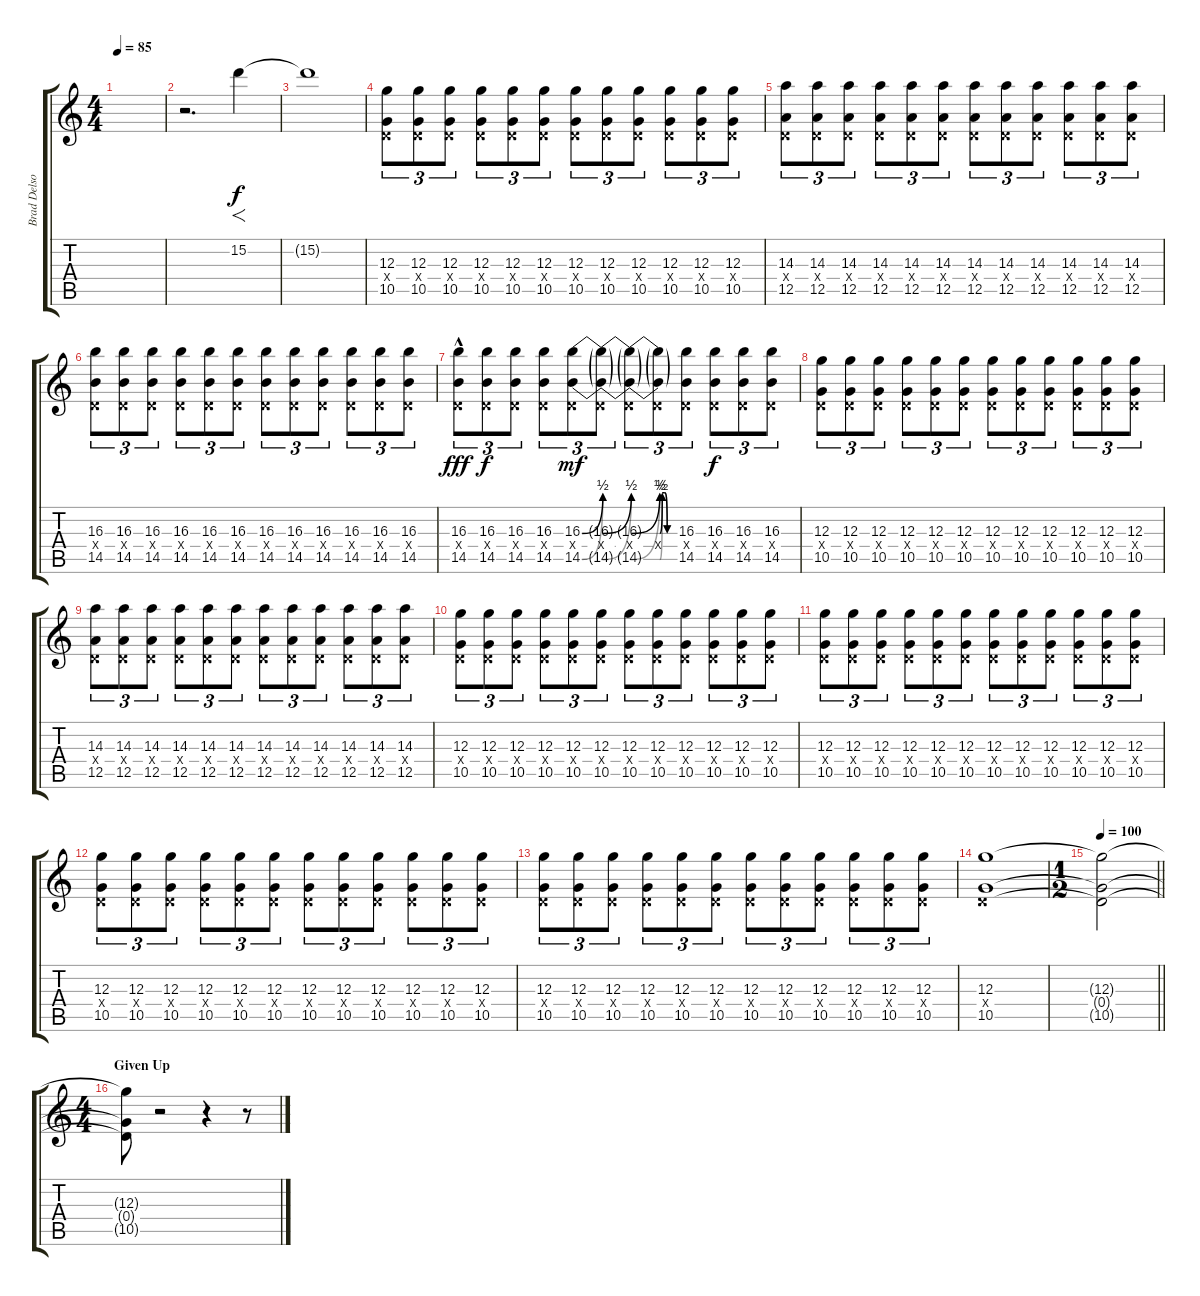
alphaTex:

\track ("Brad Delson [Gtr.2]" "Brad Delso") {instrument distortionguitar}
\staff {score tabs}
\tuning (E4 B3 G3 D3 A2 D2) {hide}
\ts (4 4)
\tempo 85
\clef g2
\ks c
|
r.2{d} 15.2.4{f} |
15.2{t}.1 |
(12.3 0.4{x} 10.5).8{tu (3 2)} (12.3 0.4{x} 10.5).8{tu (3 2)} (12.3 0.4{x} 10.5).8{tu (3 2)} (12.3 0.4{x} 10.5).8{tu (3 2)} (12.3 0.4{x} 10.5).8{tu (3 2)} (12.3 0.4{x} 10.5).8{tu (3 2)} (12.3 0.4{x} 10.5).8{tu (3 2)} (12.3 0.4{x} 10.5).8{tu (3 2)} (12.3 0.4{x} 10.5).8{tu (3 2)} (12.3 0.4{x} 10.5).8{tu (3 2)} (12.3 0.4{x} 10.5).8{tu (3 2)} (12.3 0.4{x} 10.5).8{tu (3 2)} |
(14.3 0.4{x} 12.5).8{tu (3 2)} (14.3 0.4{x} 12.5).8{tu (3 2)} (14.3 0.4{x} 12.5).8{tu (3 2)} (14.3 0.4{x} 12.5).8{tu (3 2)} (14.3 0.4{x} 12.5).8{tu (3 2)} (14.3 0.4{x} 12.5).8{tu (3 2)} (14.3 0.4{x} 12.5).8{tu (3 2)} (14.3 0.4{x} 12.5).8{tu (3 2)} (14.3 0.4{x} 12.5).8{tu (3 2)} (14.3 0.4{x} 12.5).8{tu (3 2)} (14.3 0.4{x} 12.5).8{tu (3 2)} (14.3 0.4{x} 12.5).8{tu (3 2)} |
(16.3 0.4{x} 14.5).8{tu (3 2)} (16.3 0.4{x} 14.5).8{tu (3 2)} (16.3 0.4{x} 14.5).8{tu (3 2)} (16.3 0.4{x} 14.5).8{tu (3 2)} (16.3 0.4{x} 14.5).8{tu (3 2)} (16.3 0.4{x} 14.5).8{tu (3 2)} (16.3 0.4{x} 14.5).8{tu (3 2)} (16.3 0.4{x} 14.5).8{tu (3 2)} (16.3 0.4{x} 14.5).8{tu (3 2)} (16.3 0.4{x} 14.5).8{tu (3 2)} (16.3 0.4{x} 14.5).8{tu (3 2)} (16.3 0.4{x} 14.5).8{tu (3 2)} |
(16.3{hac} 0.4{x} 14.5{hac}).8{tu (3 2) dy fff volume 16} (16.3 0.4{x} 14.5).8{tu (3 2) dy f} (16.3 0.4{x} 14.5).8{tu (3 2)} (16.3 0.4{x} 14.5).8{tu (3 2)} (16.3{be (bend 0 0 60 2)} 0.4{x} 14.5{be (bend 0 0 60 2)}).8{tu (3 2) dy mf} (16.3{be (bend 0 0 60 2) t} 0.4{x} 14.5{be (bend 0 0 60 2) t}).8{tu (3 2)} (16.3{be (bend 0 0 60 2) t} 0.4{x} 14.5{be (bend 0 0 60 2) t}).8{tu (3 2)} (16.3{be (custom 0 0 10 2 20 2 30 0 60 0) t} 0.4{x} 14.5{be (custom 0 0 10 2 20 2 30 0 60 0) t}).8{tu (3 2)} (16.3 0.4{x} 14.5).8{tu (3 2)} (16.3 0.4{x} 14.5).8{tu (3 2) dy f} (16.3 0.4{x} 14.5).8{tu (3 2)} (16.3 0.4{x} 14.5).8{tu (3 2)} |
(12.3 0.4{x} 10.5).8{tu (3 2) volume 13} (12.3 0.4{x} 10.5).8{tu (3 2)} (12.3 0.4{x} 10.5).8{tu (3 2)} (12.3 0.4{x} 10.5).8{tu (3 2)} (12.3 0.4{x} 10.5).8{tu (3 2)} (12.3 0.4{x} 10.5).8{tu (3 2)} (12.3 0.4{x} 10.5).8{tu (3 2)} (12.3 0.4{x} 10.5).8{tu (3 2)} (12.3 0.4{x} 10.5).8{tu (3 2)} (12.3 0.4{x} 10.5).8{tu (3 2)} (12.3 0.4{x} 10.5).8{tu (3 2)} (12.3 0.4{x} 10.5).8{tu (3 2)} |
(14.3 0.4{x} 12.5).8{tu (3 2)} (14.3 0.4{x} 12.5).8{tu (3 2)} (14.3 0.4{x} 12.5).8{tu (3 2)} (14.3 0.4{x} 12.5).8{tu (3 2)} (14.3 0.4{x} 12.5).8{tu (3 2)} (14.3 0.4{x} 12.5).8{tu (3 2)} (14.3 0.4{x} 12.5).8{tu (3 2)} (14.3 0.4{x} 12.5).8{tu (3 2)} (14.3 0.4{x} 12.5).8{tu (3 2)} (14.3 0.4{x} 12.5).8{tu (3 2)} (14.3 0.4{x} 12.5).8{tu (3 2)} (14.3 0.4{x} 12.5).8{tu (3 2)} |
(12.3 0.4{x} 10.5).8{tu (3 2)} (12.3 0.4{x} 10.5).8{tu (3 2)} (12.3 0.4{x} 10.5).8{tu (3 2)} (12.3 0.4{x} 10.5).8{tu (3 2)} (12.3 0.4{x} 10.5).8{tu (3 2)} (12.3 0.4{x} 10.5).8{tu (3 2)} (12.3 0.4{x} 10.5).8{tu (3 2)} (12.3 0.4{x} 10.5).8{tu (3 2)} (12.3 0.4{x} 10.5).8{tu (3 2)} (12.3 0.4{x} 10.5).8{tu (3 2)} (12.3 0.4{x} 10.5).8{tu (3 2)} (12.3 0.4{x} 10.5).8{tu (3 2)} |
(12.3 0.4{x} 10.5).8{tu (3 2)} (12.3 0.4{x} 10.5).8{tu (3 2)} (12.3 0.4{x} 10.5).8{tu (3 2)} (12.3 0.4{x} 10.5).8{tu (3 2)} (12.3 0.4{x} 10.5).8{tu (3 2)} (12.3 0.4{x} 10.5).8{tu (3 2)} (12.3 0.4{x} 10.5).8{tu (3 2)} (12.3 0.4{x} 10.5).8{tu (3 2)} (12.3 0.4{x} 10.5).8{tu (3 2)} (12.3 0.4{x} 10.5).8{tu (3 2)} (12.3 0.4{x} 10.5).8{tu (3 2)} (12.3 0.4{x} 10.5).8{tu (3 2)} |
(12.3 0.4{x} 10.5).8{tu (3 2)} (12.3 0.4{x} 10.5).8{tu (3 2)} (12.3 0.4{x} 10.5).8{tu (3 2)} (12.3 0.4{x} 10.5).8{tu (3 2)} (12.3 0.4{x} 10.5).8{tu (3 2)} (12.3 0.4{x} 10.5).8{tu (3 2)} (12.3 0.4{x} 10.5).8{tu (3 2)} (12.3 0.4{x} 10.5).8{tu (3 2)} (12.3 0.4{x} 10.5).8{tu (3 2)} (12.3 0.4{x} 10.5).8{tu (3 2)} (12.3 0.4{x} 10.5).8{tu (3 2)} (12.3 0.4{x} 10.5).8{tu (3 2)} |
(12.3 0.4{x} 10.5).8{tu (3 2)} (12.3 0.4{x} 10.5).8{tu (3 2)} (12.3 0.4{x} 10.5).8{tu (3 2)} (12.3 0.4{x} 10.5).8{tu (3 2)} (12.3 0.4{x} 10.5).8{tu (3 2)} (12.3 0.4{x} 10.5).8{tu (3 2)} (12.3 0.4{x} 10.5).8{tu (3 2)} (12.3 0.4{x} 10.5).8{tu (3 2)} (12.3 0.4{x} 10.5).8{tu (3 2)} (12.3 0.4{x} 10.5).8{tu (3 2)} (12.3 0.4{x} 10.5).8{tu (3 2)} (12.3 0.4{x} 10.5).8{tu (3 2)} |
(12.3 0.4{x} 10.5).1 |
\ts (1 2)
\tempo 100
\barLineRight lightlight
(12.3{t} 0.4{t} 10.5{t}).2 |
\ts (4 4)
\section ("" "Given Up")
(12.3{t} 0.4{t} 10.5{t}).8{instrument overdrivenguitar} r.2 r.4 r.8
